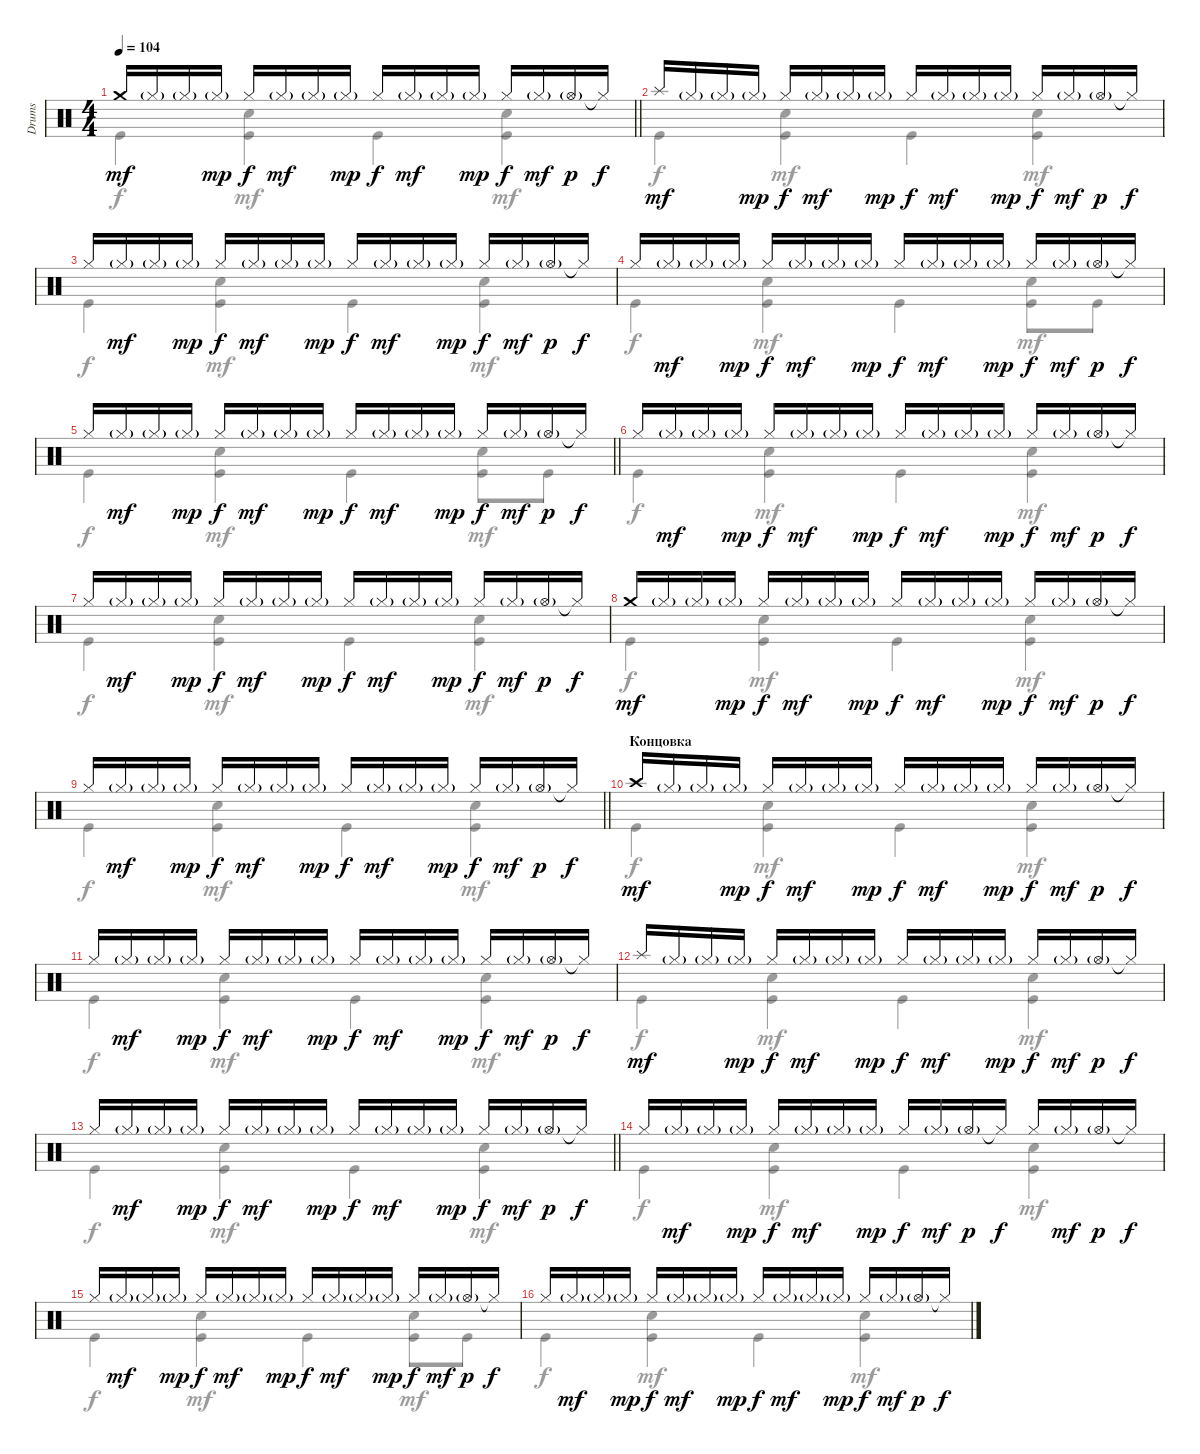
\track ("Drums" "Drums") {instrument percussion}
\staff {score}
\articulation defaults
\voice
\ts (4 4)
\tempo 104
\clef neutral
\barLineRight lightlight
\ks c "Crash medium (hit)".16{dy mf} "Hi-Hat (closed)"{g}.16 "Hi-Hat (closed)"{g}.16 "Hi-Hat (closed)"{g}.16{dy mp} "Hi-Hat (closed)".16{dy f} "Hi-Hat (closed)"{g}.16{dy mf} "Hi-Hat (closed)"{g}.16 "Hi-Hat (closed)"{g}.16{dy mp} "Hi-Hat (closed)".16{dy f} "Hi-Hat (closed)"{g}.16{dy mf} "Hi-Hat (closed)"{g}.16 "Hi-Hat (closed)"{g}.16{dy mp} "Hi-Hat (closed)".16{dy f} "Hi-Hat (closed)"{g}.16{dy mf} "Hi-Hat (open)"{g}.16{dy p} "Hi-Hat (closed)"{t}.16{dy f}
|
\section ("" "")
"Splash (hit)".16{dy mf} "Hi-Hat (closed)"{g}.16 "Hi-Hat (closed)"{g}.16 "Hi-Hat (closed)"{g}.16{dy mp} "Hi-Hat (closed)".16{dy f} "Hi-Hat (closed)"{g}.16{dy mf} "Hi-Hat (closed)"{g}.16 "Hi-Hat (closed)"{g}.16{dy mp} "Hi-Hat (closed)".16{dy f} "Hi-Hat (closed)"{g}.16{dy mf} "Hi-Hat (closed)"{g}.16 "Hi-Hat (closed)"{g}.16{dy mp} "Hi-Hat (closed)".16{dy f} "Hi-Hat (closed)"{g}.16{dy mf} "Hi-Hat (open)"{g}.16{dy p} "Hi-Hat (closed)"{t}.16{dy f} |
"Hi-Hat (closed)".16 "Hi-Hat (closed)"{g}.16{dy mf} "Hi-Hat (closed)"{g}.16 "Hi-Hat (closed)"{g}.16{dy mp} "Hi-Hat (closed)".16{dy f} "Hi-Hat (closed)"{g}.16{dy mf} "Hi-Hat (closed)"{g}.16 "Hi-Hat (closed)"{g}.16{dy mp} "Hi-Hat (closed)".16{dy f} "Hi-Hat (closed)"{g}.16{dy mf} "Hi-Hat (closed)"{g}.16 "Hi-Hat (closed)"{g}.16{dy mp} "Hi-Hat (closed)".16{dy f} "Hi-Hat (closed)"{g}.16{dy mf} "Hi-Hat (open)"{g}.16{dy p} "Hi-Hat (closed)"{t}.16{dy f} |
"Hi-Hat (closed)".16 "Hi-Hat (closed)"{g}.16{dy mf} "Hi-Hat (closed)"{g}.16 "Hi-Hat (closed)"{g}.16{dy mp} "Hi-Hat (closed)".16{dy f} "Hi-Hat (closed)"{g}.16{dy mf} "Hi-Hat (closed)"{g}.16 "Hi-Hat (closed)"{g}.16{dy mp} "Hi-Hat (closed)".16{dy f} "Hi-Hat (closed)"{g}.16{dy mf} "Hi-Hat (closed)"{g}.16 "Hi-Hat (closed)"{g}.16{dy mp} "Hi-Hat (closed)".16{dy f} "Hi-Hat (closed)"{g}.16{dy mf} "Hi-Hat (open)"{g}.16{dy p} "Hi-Hat (closed)"{t}.16{dy f} |
\barLineRight lightlight "Hi-Hat (closed)".16 "Hi-Hat (closed)"{g}.16{dy mf} "Hi-Hat (closed)"{g}.16 "Hi-Hat (closed)"{g}.16{dy mp} "Hi-Hat (closed)".16{dy f} "Hi-Hat (closed)"{g}.16{dy mf} "Hi-Hat (closed)"{g}.16 "Hi-Hat (closed)"{g}.16{dy mp} "Hi-Hat (closed)".16{dy f} "Hi-Hat (closed)"{g}.16{dy mf} "Hi-Hat (closed)"{g}.16 "Hi-Hat (closed)"{g}.16{dy mp} "Hi-Hat (closed)".16{dy f} "Hi-Hat (closed)"{g}.16{dy mf} "Hi-Hat (open)"{g}.16{dy p} "Hi-Hat (closed)"{t}.16{dy f}
|
\section ("" "")
"Hi-Hat (closed)".16 "Hi-Hat (closed)"{g}.16{dy mf} "Hi-Hat (closed)"{g}.16 "Hi-Hat (closed)"{g}.16{dy mp} "Hi-Hat (closed)".16{dy f} "Hi-Hat (closed)"{g}.16{dy mf} "Hi-Hat (closed)"{g}.16 "Hi-Hat (closed)"{g}.16{dy mp} "Hi-Hat (closed)".16{dy f} "Hi-Hat (closed)"{g}.16{dy mf} "Hi-Hat (closed)"{g}.16 "Hi-Hat (closed)"{g}.16{dy mp} "Hi-Hat (closed)".16{dy f} "Hi-Hat (closed)"{g}.16{dy mf} "Hi-Hat (open)"{g}.16{dy p} "Hi-Hat (closed)"{t}.16{dy f} |
"Hi-Hat (closed)".16 "Hi-Hat (closed)"{g}.16{dy mf} "Hi-Hat (closed)"{g}.16 "Hi-Hat (closed)"{g}.16{dy mp} "Hi-Hat (closed)".16{dy f} "Hi-Hat (closed)"{g}.16{dy mf} "Hi-Hat (closed)"{g}.16 "Hi-Hat (closed)"{g}.16{dy mp} "Hi-Hat (closed)".16{dy f} "Hi-Hat (closed)"{g}.16{dy mf} "Hi-Hat (closed)"{g}.16 "Hi-Hat (closed)"{g}.16{dy mp} "Hi-Hat (closed)".16{dy f} "Hi-Hat (closed)"{g}.16{dy mf} "Hi-Hat (open)"{g}.16{dy p} "Hi-Hat (closed)"{t}.16{dy f} |
"Crash medium (hit)".16{dy mf} "Hi-Hat (closed)"{g}.16 "Hi-Hat (closed)"{g}.16 "Hi-Hat (closed)"{g}.16{dy mp} "Hi-Hat (closed)".16{dy f} "Hi-Hat (closed)"{g}.16{dy mf} "Hi-Hat (closed)"{g}.16 "Hi-Hat (closed)"{g}.16{dy mp} "Hi-Hat (closed)".16{dy f} "Hi-Hat (closed)"{g}.16{dy mf} "Hi-Hat (closed)"{g}.16 "Hi-Hat (closed)"{g}.16{dy mp} "Hi-Hat (closed)".16{dy f} "Hi-Hat (closed)"{g}.16{dy mf} "Hi-Hat (open)"{g}.16{dy p} "Hi-Hat (closed)"{t}.16{dy f} |
\barLineRight lightlight "Hi-Hat (closed)".16 "Hi-Hat (closed)"{g}.16{dy mf} "Hi-Hat (closed)"{g}.16 "Hi-Hat (closed)"{g}.16{dy mp} "Hi-Hat (closed)".16{dy f} "Hi-Hat (closed)"{g}.16{dy mf} "Hi-Hat (closed)"{g}.16 "Hi-Hat (closed)"{g}.16{dy mp} "Hi-Hat (closed)".16{dy f} "Hi-Hat (closed)"{g}.16{dy mf} "Hi-Hat (closed)"{g}.16 "Hi-Hat (closed)"{g}.16{dy mp} "Hi-Hat (closed)".16{dy f} "Hi-Hat (closed)"{g}.16{dy mf} "Hi-Hat (open)"{g}.16{dy p} "Hi-Hat (closed)"{t}.16{dy f}
|
\section ("" "Концовка")
"Crash high (hit)".16{dy mf} "Hi-Hat (closed)"{g}.16 "Hi-Hat (closed)"{g}.16 "Hi-Hat (closed)"{g}.16{dy mp} "Hi-Hat (closed)".16{dy f} "Hi-Hat (closed)"{g}.16{dy mf} "Hi-Hat (closed)"{g}.16 "Hi-Hat (closed)"{g}.16{dy mp} "Hi-Hat (closed)".16{dy f} "Hi-Hat (closed)"{g}.16{dy mf} "Hi-Hat (closed)"{g}.16 "Hi-Hat (closed)"{g}.16{dy mp} "Hi-Hat (closed)".16{dy f} "Hi-Hat (closed)"{g}.16{dy mf} "Hi-Hat (open)"{g}.16{dy p} "Hi-Hat (closed)"{t}.16{dy f} |
"Hi-Hat (closed)".16 "Hi-Hat (closed)"{g}.16{dy mf} "Hi-Hat (closed)"{g}.16 "Hi-Hat (closed)"{g}.16{dy mp} "Hi-Hat (closed)".16{dy f} "Hi-Hat (closed)"{g}.16{dy mf} "Hi-Hat (closed)"{g}.16 "Hi-Hat (closed)"{g}.16{dy mp} "Hi-Hat (closed)".16{dy f} "Hi-Hat (closed)"{g}.16{dy mf} "Hi-Hat (closed)"{g}.16 "Hi-Hat (closed)"{g}.16{dy mp} "Hi-Hat (closed)".16{dy f} "Hi-Hat (closed)"{g}.16{dy mf} "Hi-Hat (open)"{g}.16{dy p} "Hi-Hat (closed)"{t}.16{dy f} |
"Splash (hit)".16{dy mf} "Hi-Hat (closed)"{g}.16 "Hi-Hat (closed)"{g}.16 "Hi-Hat (closed)"{g}.16{dy mp} "Hi-Hat (closed)".16{dy f} "Hi-Hat (closed)"{g}.16{dy mf} "Hi-Hat (closed)"{g}.16 "Hi-Hat (closed)"{g}.16{dy mp} "Hi-Hat (closed)".16{dy f} "Hi-Hat (closed)"{g}.16{dy mf} "Hi-Hat (closed)"{g}.16 "Hi-Hat (closed)"{g}.16{dy mp} "Hi-Hat (closed)".16{dy f} "Hi-Hat (closed)"{g}.16{dy mf} "Hi-Hat (open)"{g}.16{dy p} "Hi-Hat (closed)"{t}.16{dy f} |
\barLineRight lightlight "Hi-Hat (closed)".16 "Hi-Hat (closed)"{g}.16{dy mf} "Hi-Hat (closed)"{g}.16 "Hi-Hat (closed)"{g}.16{dy mp} "Hi-Hat (closed)".16{dy f} "Hi-Hat (closed)"{g}.16{dy mf} "Hi-Hat (closed)"{g}.16 "Hi-Hat (closed)"{g}.16{dy mp} "Hi-Hat (closed)".16{dy f} "Hi-Hat (closed)"{g}.16{dy mf} "Hi-Hat (closed)"{g}.16 "Hi-Hat (closed)"{g}.16{dy mp} "Hi-Hat (closed)".16{dy f} "Hi-Hat (closed)"{g}.16{dy mf} "Hi-Hat (open)"{g}.16{dy p} "Hi-Hat (closed)"{t}.16{dy f}
|
\section ("" "")
"Hi-Hat (closed)".16 "Hi-Hat (closed)"{g}.16{dy mf} "Hi-Hat (closed)"{g}.16 "Hi-Hat (closed)"{g}.16{dy mp} "Hi-Hat (closed)".16{dy f} "Hi-Hat (closed)"{g}.16{dy mf} "Hi-Hat (closed)"{g}.16 "Hi-Hat (closed)"{g}.16{dy mp} "Hi-Hat (closed)".16{dy f} "Hi-Hat (closed)"{g}.16{dy mf} "Hi-Hat (open)"{g}.16{dy p} "Hi-Hat (closed)"{t}.16{dy f} "Hi-Hat (closed)".16 "Hi-Hat (closed)"{g}.16{dy mf} "Hi-Hat (open)"{g}.16{dy p} "Hi-Hat (closed)"{t}.16{dy f} |
"Hi-Hat (closed)".16 "Hi-Hat (closed)"{g}.16{dy mf} "Hi-Hat (closed)"{g}.16 "Hi-Hat (closed)"{g}.16{dy mp} "Hi-Hat (closed)".16{dy f} "Hi-Hat (closed)"{g}.16{dy mf} "Hi-Hat (closed)"{g}.16 "Hi-Hat (closed)"{g}.16{dy mp} "Hi-Hat (closed)".16{dy f} "Hi-Hat (closed)"{g}.16{dy mf} "Hi-Hat (closed)"{g}.16 "Hi-Hat (closed)"{g}.16{dy mp} "Hi-Hat (closed)".16{dy f} "Hi-Hat (closed)"{g}.16{dy mf} "Hi-Hat (open)"{g}.16{dy p} "Hi-Hat (closed)"{t}.16{dy f} |
"Hi-Hat (closed)".16 "Hi-Hat (closed)"{g}.16{dy mf} "Hi-Hat (closed)"{g}.16 "Hi-Hat (closed)"{g}.16{dy mp} "Hi-Hat (closed)".16{dy f} "Hi-Hat (closed)"{g}.16{dy mf} "Hi-Hat (closed)"{g}.16 "Hi-Hat (closed)"{g}.16{dy mp} "Hi-Hat (closed)".16{dy f} "Hi-Hat (closed)"{g}.16{dy mf} "Hi-Hat (closed)"{g}.16 "Hi-Hat (closed)"{g}.16{dy mp} "Hi-Hat (closed)".16{dy f} "Hi-Hat (closed)"{g}.16{dy mf} "Hi-Hat (open)"{g}.16{dy p} "Hi-Hat (closed)"{t}.16{dy f}
\voice
\clef neutral
\ottava regular
\simile none
\barLineRight lightlight
\ks c "Kick (hit)".4{dy f}
("Snare (hit) 2" "Kick (hit)").4{dy mf} "Kick (hit)".4{dy f} ("Snare (hit) 2" "Kick (hit)").4{dy mf} |
"Kick (hit)".4{dy f} ("Snare (hit) 2" "Kick (hit)").4{dy mf} "Kick (hit)".4{dy f} ("Snare (hit) 2" "Kick (hit)").4{dy mf} |
"Kick (hit)".4{dy f} ("Snare (hit) 2" "Kick (hit)").4{dy mf} "Kick (hit)".4{dy f} ("Snare (hit) 2" "Kick (hit)").4{dy mf} |
"Kick (hit)".4{dy f} ("Snare (hit) 2" "Kick (hit)").4{dy mf} "Kick (hit)".4{dy f} ("Snare (hit) 2" "Kick (hit)").8{dy mf} "Kick (hit)".8 |
\barLineRight lightlight "Kick (hit)".4{dy f}
("Snare (hit) 2" "Kick (hit)").4{dy mf} "Kick (hit)".4{dy f} ("Snare (hit) 2" "Kick (hit)").8{dy mf} "Kick (hit)".8 |
"Kick (hit)".4{dy f} ("Snare (hit) 2" "Kick (hit)").4{dy mf} "Kick (hit)".4{dy f} ("Snare (hit) 2" "Kick (hit)").4{dy mf} |
"Kick (hit)".4{dy f} ("Snare (hit) 2" "Kick (hit)").4{dy mf} "Kick (hit)".4{dy f} ("Snare (hit) 2" "Kick (hit)").4{dy mf} |
"Kick (hit)".4{dy f} ("Snare (hit) 2" "Kick (hit)").4{dy mf} "Kick (hit)".4{dy f} ("Snare (hit) 2" "Kick (hit)").4{dy mf} |
\barLineRight lightlight "Kick (hit)".4{dy f}
("Snare (hit) 2" "Kick (hit)").4{dy mf} "Kick (hit)".4{dy f} ("Snare (hit) 2" "Kick (hit)").4{dy mf} |
"Kick (hit)".4{dy f} ("Snare (hit) 2" "Kick (hit)").4{dy mf} "Kick (hit)".4{dy f} ("Snare (hit) 2" "Kick (hit)").4{dy mf} |
"Kick (hit)".4{dy f} ("Snare (hit) 2" "Kick (hit)").4{dy mf} "Kick (hit)".4{dy f} ("Snare (hit) 2" "Kick (hit)").4{dy mf} |
"Kick (hit)".4{dy f} ("Snare (hit) 2" "Kick (hit)").4{dy mf} "Kick (hit)".4{dy f} ("Snare (hit) 2" "Kick (hit)").4{dy mf} |
\barLineRight lightlight "Kick (hit)".4{dy f}
("Snare (hit) 2" "Kick (hit)").4{dy mf} "Kick (hit)".4{dy f} ("Snare (hit) 2" "Kick (hit)").4{dy mf} |
"Kick (hit)".4{dy f} ("Snare (hit) 2" "Kick (hit)").4{dy mf} "Kick (hit)".4{dy f} ("Snare (hit) 2" "Kick (hit)").4{dy mf} |
"Kick (hit)".4{dy f} ("Snare (hit) 2" "Kick (hit)").4{dy mf} "Kick (hit)".4{dy f} ("Snare (hit) 2" "Kick (hit)").8{dy mf} "Kick (hit)".8 |
"Kick (hit)".4{dy f} ("Snare (hit) 2" "Kick (hit)").4{dy mf} "Kick (hit)".4{dy f} ("Snare (hit) 2" "Kick (hit)").4{dy mf}
